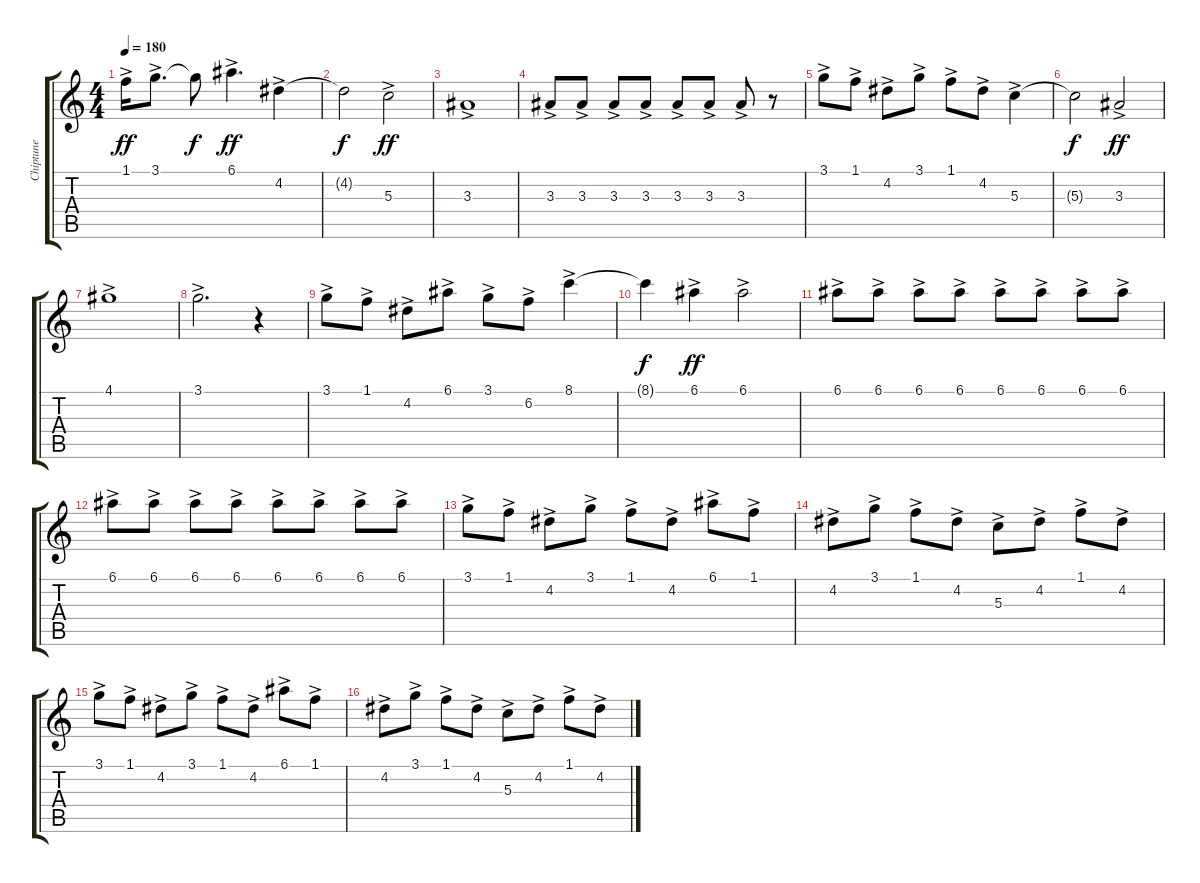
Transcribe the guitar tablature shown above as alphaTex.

\track ("Chiptune" "Chiptune") {instrument lead1square}
\staff {score tabs}
\tuning (E5 B4 G4 D4 A3 E3) {hide}
\ts (4 4)
\tempo 180
\clef g2
\ks c
1.1{ac}.16{dy ff} 3.1{ac}.8{d} 3.1{t}.8{dy f} 6.1{ac}.4{d dy ff} 4.2{ac}.4 |
4.2{t}.2{dy f} 5.3{ac}.2{dy ff} |
3.3{ac}.1 |
3.3{ac}.8 3.3{ac}.8 3.3{ac}.8 3.3{ac}.8 3.3{ac}.8 3.3{ac}.8 3.3{ac}.8 r.8 |
3.1{ac}.8 1.1{ac}.8 4.2{ac}.8 3.1{ac}.8 1.1{ac}.8 4.2{ac}.8 5.3{ac}.4 |
5.3{t}.2{dy f} 3.3{ac}.2{dy ff} |
4.1{ac}.1 |
3.1{ac}.2{d} r.4 |
3.1{ac}.8 1.1{ac}.8 4.2{ac}.8 6.1{ac}.8 3.1{ac}.8 6.2{ac}.8 8.1{ac}.4 |
8.1{t}.4{dy f} 6.1{ac}.4{dy ff} 6.1{ac}.2 |
6.1{ac}.8 6.1{ac}.8 6.1{ac}.8 6.1{ac}.8 6.1{ac}.8 6.1{ac}.8 6.1{ac}.8 6.1{ac}.8 |
6.1{ac}.8 6.1{ac}.8 6.1{ac}.8 6.1{ac}.8 6.1{ac}.8 6.1{ac}.8 6.1{ac}.8 6.1{ac}.8 |
3.1{ac}.8 1.1{ac}.8 4.2{ac}.8 3.1{ac}.8 1.1{ac}.8 4.2{ac}.8 6.1{ac}.8 1.1{ac}.8 |
4.2{ac}.8 3.1{ac}.8 1.1{ac}.8 4.2{ac}.8 5.3{ac}.8 4.2{ac}.8 1.1{ac}.8 4.2{ac}.8 |
3.1{ac}.8 1.1{ac}.8 4.2{ac}.8 3.1{ac}.8 1.1{ac}.8 4.2{ac}.8 6.1{ac}.8 1.1{ac}.8 |
4.2{ac}.8 3.1{ac}.8 1.1{ac}.8 4.2{ac}.8 5.3{ac}.8 4.2{ac}.8 1.1{ac}.8 4.2{ac}.8
